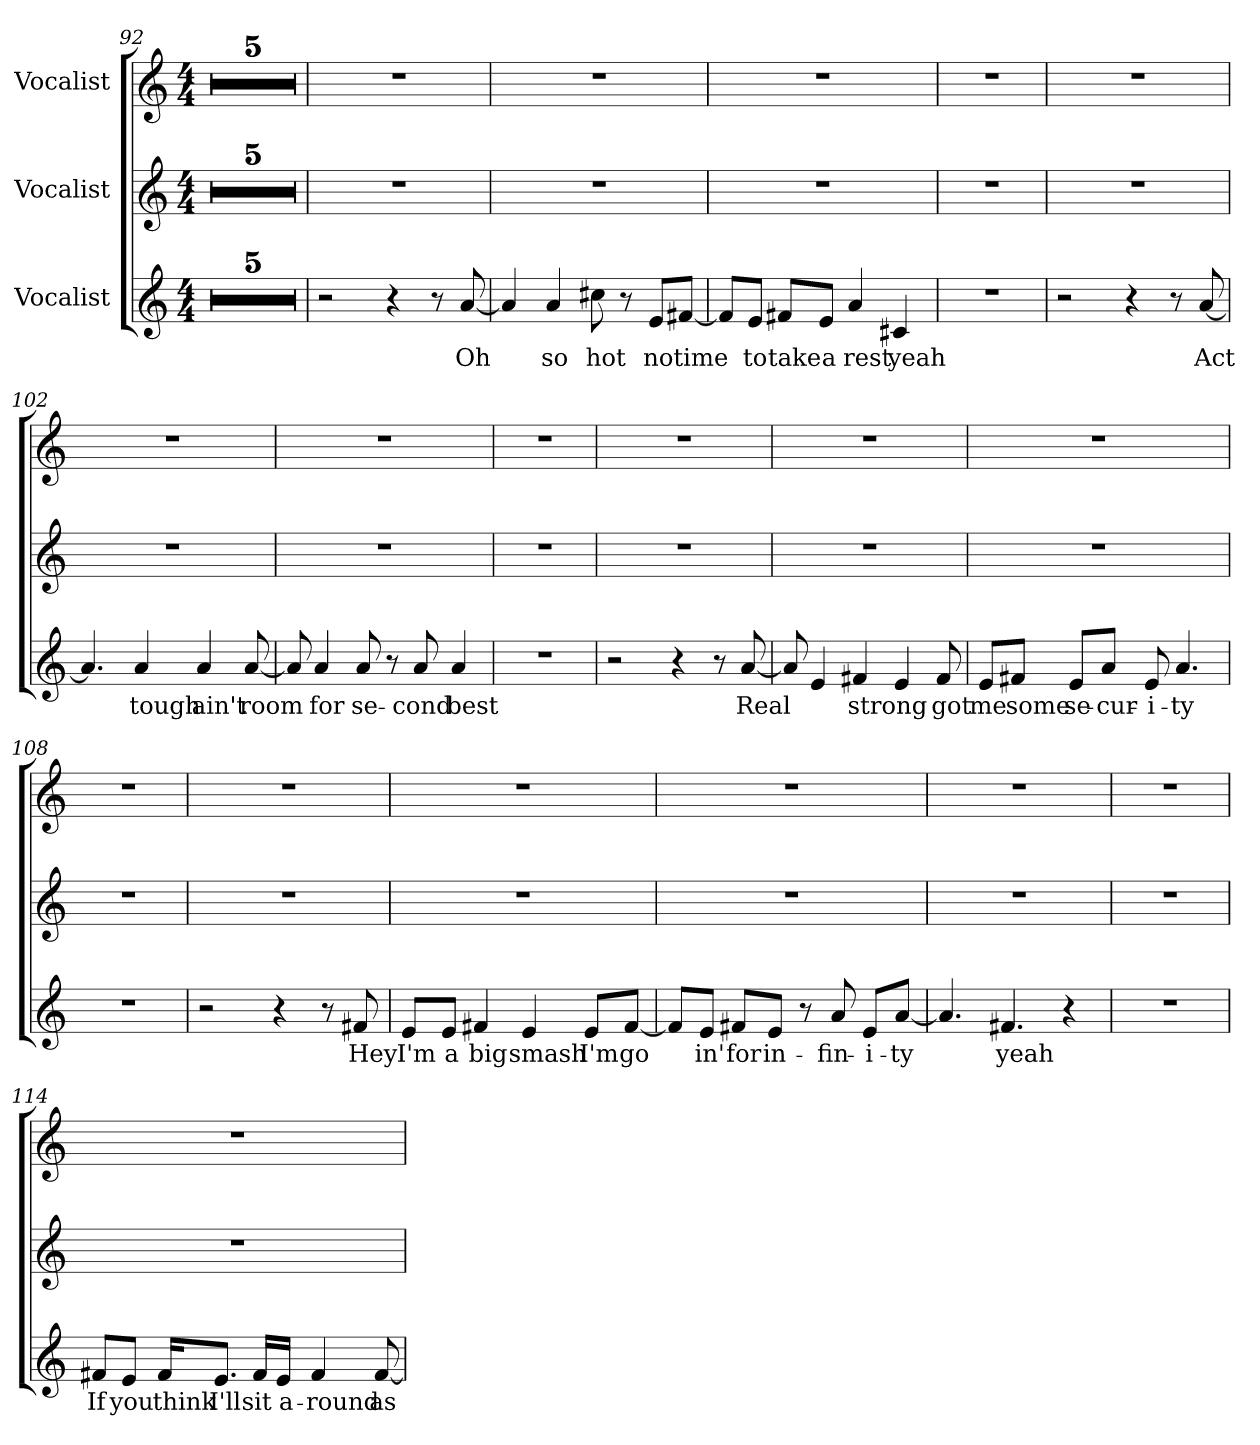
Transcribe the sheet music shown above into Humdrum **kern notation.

**kern	**text	**kern	**kern
*part3	*part3	*part2	*part1
*staff3	*staff3	*staff2	*staff1
*I"Vocalist	*	*I"Vocalist	*I"Vocalist
*clefG2	*	*clefG2	*clefG2
*M4/4	*	*M4/4	*M4/4
=92	=92	=92	=92
1r	.	1r	1r
=93	=93	=93	=93
1r	.	1r	1r
=94	=94	=94	=94
1r	.	1r	1r
=95	=95	=95	=95
1r	.	1r	1r
=96	=96	=96	=96
1r	.	1r	1r
=97	=97	=97	=97
2r	.	1r	1r
4r	.	.	.
8r	.	.	.
[8a	Oh	.	.
=98	=98	=98	=98
4a]	_	1r	1r
4a	so	.	.
8cc#X	hot	.	.
8r	.	.	.
8e/L	no	.	.
[8f#X/J	time	.	.
=99	=99	=99	=99
8f#/L]	_	1r	1r
8e/J	to	.	.
8f#X/L	take	.	.
8e/J	a	.	.
4a	rest	.	.
4c#X	yeah	.	.
=100	=100	=100	=100
1r	.	1r	1r
=101	=101	=101	=101
2r	.	1r	1r
4r	.	.	.
8r	.	.	.
[8a	Act	.	.
=102	=102	=102	=102
4.a]	_	1r	1r
4a	tough	.	.
4a	ain't	.	.
[8a	room	.	.
=103	=103	=103	=103
8a]	_	1r	1r
4a	for	.	.
8a	se-	.	.
8r	.	.	.
8a	-cond	.	.
4a	best	.	.
=104	=104	=104	=104
1r	.	1r	1r
=105	=105	=105	=105
2r	.	1r	1r
4r	.	.	.
8r	.	.	.
[8a	Real	.	.
=106	=106	=106	=106
8a]	_	1r	1r
4e	_	.	.
4f#X	strong	.	.
4e	_	.	.
8f#	got	.	.
=107	=107	=107	=107
8e/L	me	1r	1r
8f#X/J	some	.	.
8e/L	se-	.	.
8a/J	-cur-	.	.
8e	-i-	.	.
4.a	-ty	.	.
=108	=108	=108	=108
1r	.	1r	1r
=109	=109	=109	=109
2r	.	1r	1r
4r	.	.	.
8r	.	.	.
8f#X	Hey	.	.
=110	=110	=110	=110
8e/L	I'm	1r	1r
8e/J	a	.	.
4f#X	big	.	.
4e	smash	.	.
8e/L	I'm	.	.
[8f#/J	go-	.	.
=111	=111	=111	=111
8f#/L]	_	1r	1r
8e/J	-in'	.	.
8f#X/L	for	.	.
8e/J	in-	.	.
8r	.	.	.
8a	-fin-	.	.
8e/L	-i-	.	.
[8a/J	-ty	.	.
=112	=112	=112	=112
4.a]	_	1r	1r
4.f#X	yeah	.	.
4r	.	.	.
=113	=113	=113	=113
1r	.	1r	1r
=114	=114	=114	=114
8f#X/L	If	1r	1r
8e/J	you	.	.
16f#/KL	think	.	.
8.e/J	I'll	.	.
16f#/LL	sit	.	.
16e/JJ	a-	.	.
4f#	-round	.	.
[8f#	as	.	.
=	=	=	=
*-	*-	*-	*-
